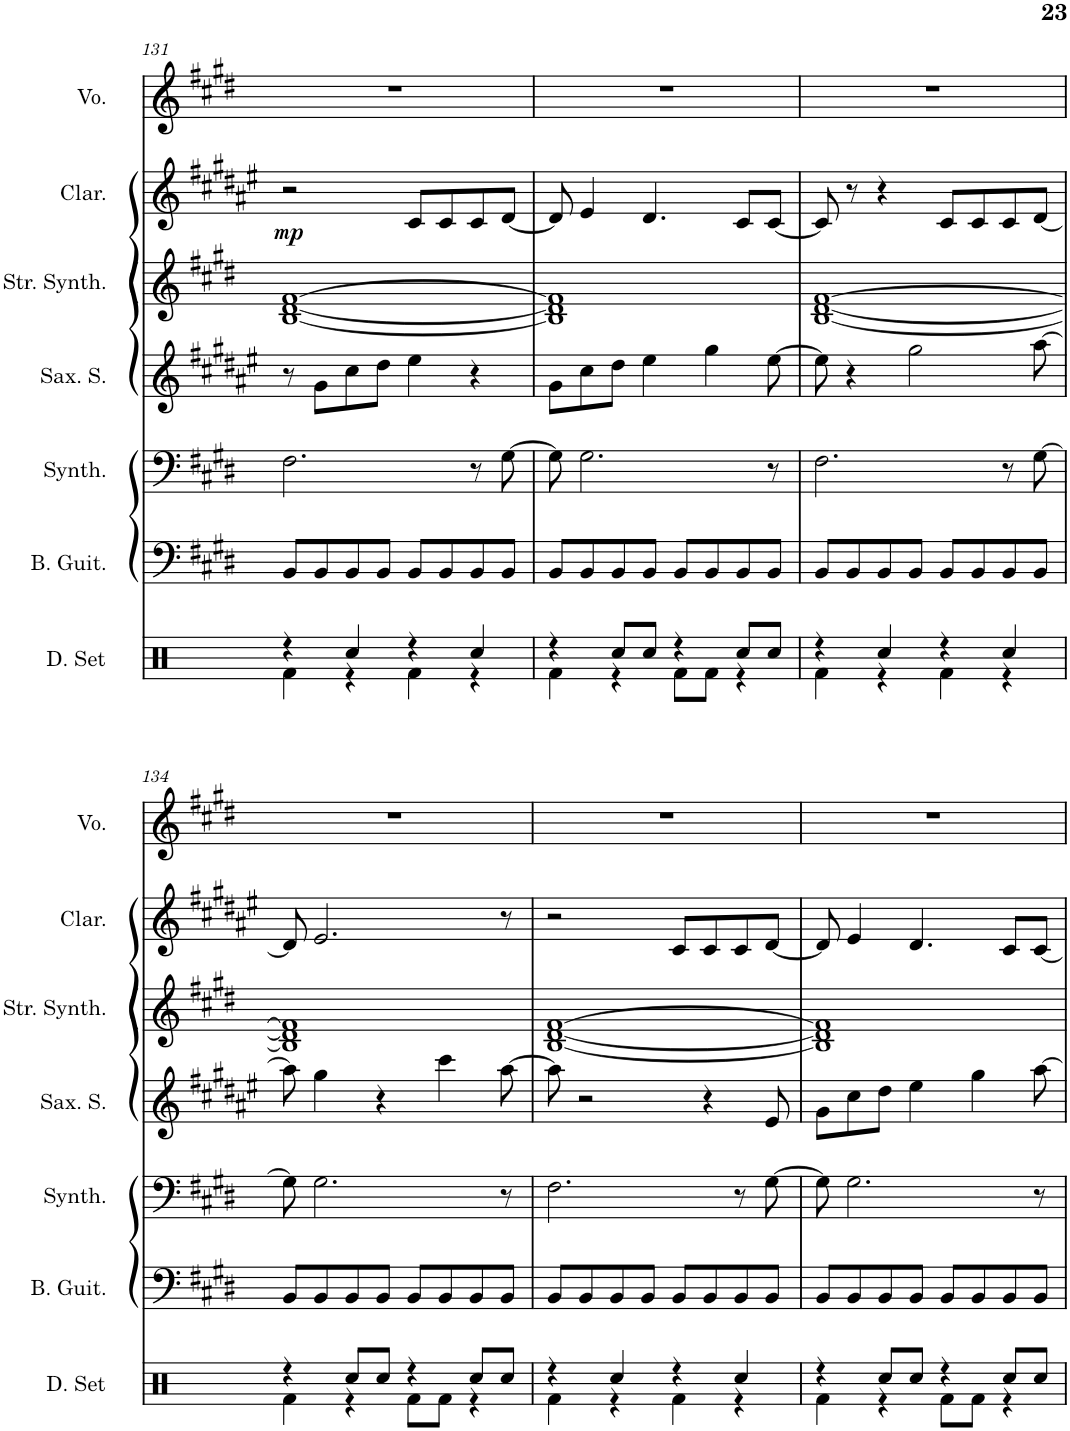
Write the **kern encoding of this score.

**kern	**kern	**kern	**kern	**kern	**kern	**dynam	**kern
*part7	*part6	*part5	*part4	*part3	*part2	*part2	*part1
*staff7	*staff6	*staff5	*staff4	*staff3	*staff2	*staff2	*staff1
*I"Drumset	*I"Bass Guitar	*I"Bass Synthesizer	*I"Saxophone soprano	*I"String Synthesizer	*I"Clarinette	*	*I"Voice
*I'D. Set	*I'B. Guit.	*I'Synth.	*I'Sax. S.	*I'Str. Synth.	*I'Clar.	*	*I'Vo.
!!LO:PB:g=z
*clefX	*clefF4	*clefF4	*clefG2	*clefG2	*clefG2	*	*clefG2
*	*Trd7c12	*	*Trd1c2	*	*Trd1c2	*	*
*k[]	*k[f#c#g#d#]	*k[f#c#g#d#]	*k[f#c#g#d#a#e#]	*k[f#c#g#d#]	*k[f#c#g#d#a#e#]	*	*k[f#c#g#d#]
*M4/4	*M4/4	*M4/4	*M4/4	*M4/4	*M4/4	*	*M4/4
=131	=131	=131	=131	=131	=131	=131	=131
*^	*	*	*	*	*	*	*
!	!	!	!	!	!	!	!LO:DY:b	!
4r	4Rf\	8BB/L	2.F#\	8r	[1B [1d# [1f#	2r	mp	1r
.	.	8BB/	.	8g#\L	.	.	.	.
4Rcc/	4r	8BB/	.	8cc#\	.	.	.	.
.	.	8BB/J	.	8dd#\J	.	.	.	.
4r	4Rf\	8BB/L	.	4ee#\	.	8c#/L	.	.
.	.	8BB/	.	.	.	8c#/	.	.
4Rcc/	4r	8BB/	8r	4r	.	8c#/	.	.
.	.	8BB/J	[8G#\	.	.	[8d#/J	.	.
=132	=132	=132	=132	=132	=132	=132	=132	=132
4r	4Rf\	8BB/L	8G#\]	8g#\L	1B] 1d#] 1f#]	8d#/]	.	1r
.	.	8BB/	2.G#\	8cc#\	.	4e#/	.	.
8Rcc/L	4r	8BB/	.	8dd#\J	.	.	.	.
8Rcc/J	.	8BB/J	.	4ee#\	.	4.d#/	.	.
4r	8Rf\L	8BB/L	.	.	.	.	.	.
.	8Rf\J	8BB/	.	4gg#\	.	.	.	.
8Rcc/L	4r	8BB/	.	.	.	8c#/L	.	.
8Rcc/J	.	8BB/J	8r	[8ee#\	.	[8c#/J	.	.
=133	=133	=133	=133	=133	=133	=133	=133	=133
4r	4Rf\	8BB/L	2.F#\	8ee#\]	[1B [1d# [1f#	8c#/]	.	1r
.	.	8BB/	.	4r	.	8r	.	.
4Rcc/	4r	8BB/	.	.	.	4r	.	.
.	.	8BB/J	.	2gg#\	.	.	.	.
4r	4Rf\	8BB/L	.	.	.	8c#/L	.	.
.	.	8BB/	.	.	.	8c#/	.	.
4Rcc/	4r	8BB/	8r	.	.	8c#/	.	.
.	.	8BB/J	[8G#\	[8aa#\	.	[8d#/J	.	.
!!LO:LB:g=z
=134	=134	=134	=134	=134	=134	=134	=134	=134
4r	4Rf\	8BB/L	8G#\]	8aa#\]	1B] 1d#] 1f#]	8d#/]	.	1r
.	.	8BB/	2.G#\	4gg#\	.	2.e#/	.	.
8Rcc/L	4r	8BB/	.	.	.	.	.	.
8Rcc/J	.	8BB/J	.	4r	.	.	.	.
4r	8Rf\L	8BB/L	.	.	.	.	.	.
.	8Rf\J	8BB/	.	4ccc#\	.	.	.	.
8Rcc/L	4r	8BB/	.	.	.	.	.	.
8Rcc/J	.	8BB/J	8r	[8aa#\	.	8r	.	.
=135	=135	=135	=135	=135	=135	=135	=135	=135
4r	4Rf\	8BB/L	2.F#\	8aa#\]	[1B [1d# [1f#	2r	.	1r
.	.	8BB/	.	2r	.	.	.	.
4Rcc/	4r	8BB/	.	.	.	.	.	.
.	.	8BB/J	.	.	.	.	.	.
4r	4Rf\	8BB/L	.	.	.	8c#/L	.	.
.	.	8BB/	.	4r	.	8c#/	.	.
4Rcc/	4r	8BB/	8r	.	.	8c#/	.	.
.	.	8BB/J	[8G#\	8e#/	.	[8d#/J	.	.
=136	=136	=136	=136	=136	=136	=136	=136	=136
4r	4Rf\	8BB/L	8G#\]	8g#\L	1B] 1d#] 1f#]	8d#/]	.	1r
.	.	8BB/	2.G#\	8cc#\	.	4e#/	.	.
8Rcc/L	4r	8BB/	.	8dd#\J	.	.	.	.
8Rcc/J	.	8BB/J	.	4ee#\	.	4.d#/	.	.
4r	8Rf\L	8BB/L	.	.	.	.	.	.
.	8Rf\J	8BB/	.	4gg#\	.	.	.	.
8Rcc/L	4r	8BB/	.	.	.	8c#/L	.	.
8Rcc/J	.	8BB/J	8r	[8aa#\	.	[8c#/J	.	.
*v	*v	*	*	*	*	*	*	*
=	=	=	=	=	=	=	=
*-	*-	*-	*-	*-	*-	*-	*-
